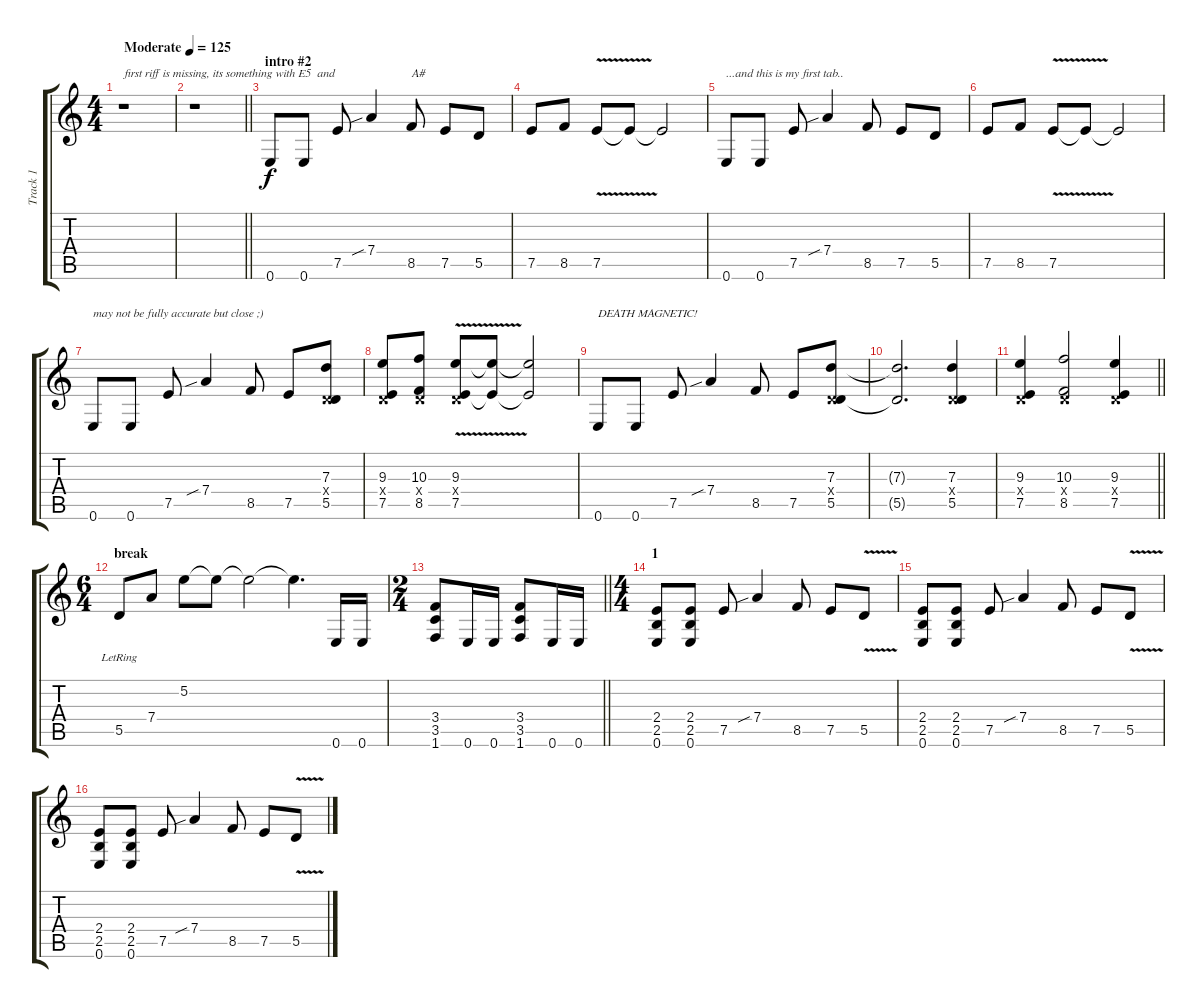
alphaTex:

\track ("Track 1" "Track 1") {instrument distortionguitar}
\staff {score tabs}
\tuning (E4 B3 G3 D3 A2 E2) {hide}
\ts (4 4)
\tempo (125 "Moderate")
\clef g2
\ks c
r.1{txt "first riff is missing, its something with E5  and " dy f instrument distortionguitar} |
\barLineRight lightlight
r.1 |
\section ("" "intro #2")
0.6.8 0.6.8 7.5.8 7.4{sib}.4 8.5.8{txt "A#"} 7.5.8 5.5.8 |
7.5.8 8.5.8 7.5{v}.8 7.5{t}.8 7.5{t}.2 |
0.6.8{txt "...and this is my first tab.."} 0.6.8 7.5.8 7.4{sib}.4 8.5.8 7.5.8 5.5.8 |
7.5.8 8.5.8 7.5{v}.8 7.5{t}.8 7.5{t}.2 |
0.6.8{txt "may not be fully accurate but close ;)"} 0.6.8 7.5.8 7.4{sib}.4 8.5.8 7.5.8 (7.3 0.4{x} 5.5).8 |
(9.3 0.4{x} 7.5).8 (10.3 0.4{x} 8.5).8 (9.3 0.4{x} 7.5{v}).8 (9.3{t} 7.5{t}).8 (9.3{t} 7.5{t}).2 |
0.6.8{txt "DEATH MAGNETIC!"} 0.6.8 7.5.8 7.4{sib}.4 8.5.8 7.5.8 (7.3 0.4{x} 5.5).8 |
(7.3{t} 5.5{t}).2{d} (7.3 0.4{x} 5.5).4 |
\barLineRight lightlight
(9.3 0.4{x} 7.5).4 (10.3 0.4{x} 8.5).2 (9.3 0.4{x} 7.5).4 |
\ts (6 4)
\section ("" "break")
5.5{lr}.8 7.4.8 5.2.8 5.2{t}.8 5.2{t}.2 5.2{t}.4{d} 0.6.16 0.6.16 |
\ts (2 4)
\barLineRight lightlight
(3.4 3.5 1.6).8 0.6.16 0.6.16 (3.4 3.5 1.6).8 0.6.16 0.6.16 |
\ts (4 4)
\section ("" "1")
(2.4 2.5 0.6).8 (2.4 2.5 0.6).8 7.5.8 7.4{sib}.4 8.5.8 7.5.8 5.5{v}.8 |
(2.4 2.5 0.6).8 (2.4 2.5 0.6).8 7.5.8 7.4{sib}.4 8.5.8 7.5.8 5.5{v}.8 |
(2.4 2.5 0.6).8 (2.4 2.5 0.6).8 7.5.8 7.4{sib}.4 8.5.8 7.5.8 5.5{v}.8
